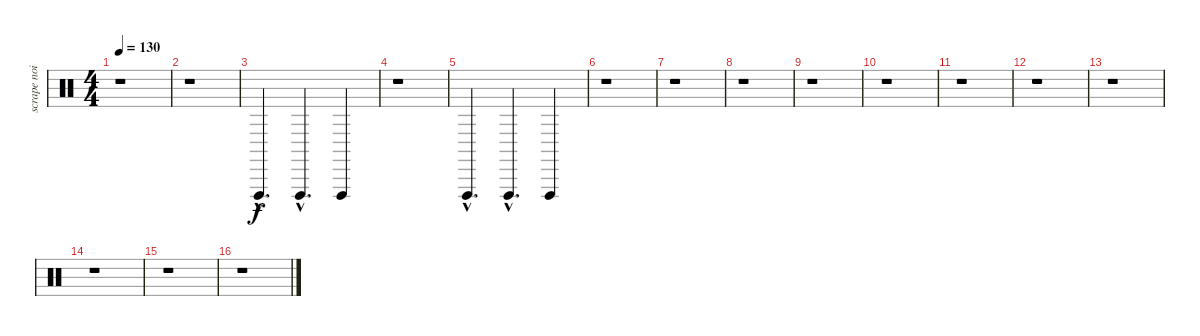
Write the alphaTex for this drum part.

\track ("scrape noise" "scrape noi") {instrument percussion}
\staff {score}
\articulation defaults
\ts (4 4)
\tempo 130
\clef neutral
\ks c
r.1{dy f} |
r.1 |
"Vibraslap (hit)"{hac}.4{d balance 0} "Vibraslap (hit)"{hac}.4{d balance 16} "Vibraslap (hit)".4{balance 8} |
r.1 |
"Vibraslap (hit)"{hac}.4{d balance 0} "Vibraslap (hit)"{hac}.4{d balance 16} "Vibraslap (hit)".4{balance 8} |
r.1 |
r.1 |
r.1 |
r.1 |
r.1 |
r.1 |
r.1 |
r.1 |
r.1 |
r.1 |
r.1
